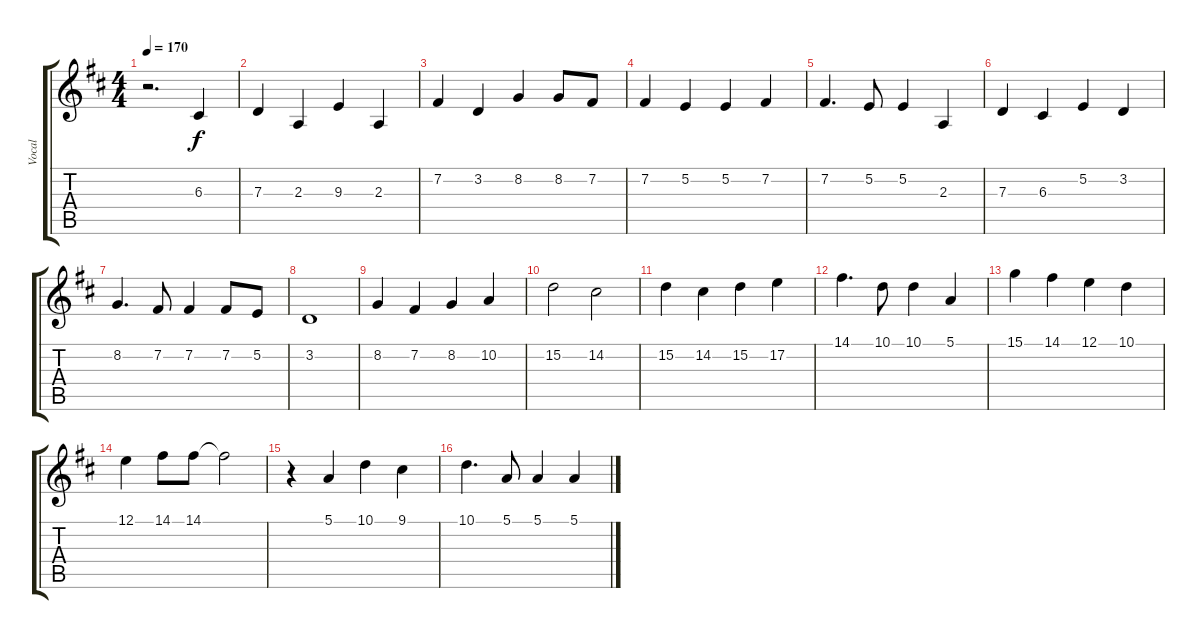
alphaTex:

\track ("Vocal" "Vocal") {instrument flute}
\staff {score tabs}
\tuning (E4 B3 G3 D3 A2 E2) {hide}
\ts (4 4)
\tempo 170
\clef g2
\ks d
r.2{d dy f} 6.3.4 |
7.3.4 2.3.4 9.3.4 2.3.4 |
7.2.4 3.2.4 8.2.4 8.2.8 7.2.8 |
7.2.4 5.2.4 5.2.4 7.2.4 |
7.2.4{d} 5.2.8 5.2.4 2.3.4 |
7.3.4 6.3.4 5.2.4 3.2.4 |
8.2.4{d} 7.2.8 7.2.4 7.2.8 5.2.8 |
3.2.1 |
8.2.4 7.2.4 8.2.4 10.2.4 |
15.2.2 14.2.2 |
15.2.4 14.2.4 15.2.4 17.2.4 |
14.1.4{d} 10.1.8 10.1.4 5.1.4 |
15.1.4 14.1.4 12.1.4 10.1.4 |
12.1.4 14.1.8 14.1.8 14.1{t}.2 |
r.4 5.1.4 10.1.4 9.1.4 |
10.1.4{d} 5.1.8 5.1.4 5.1.4
